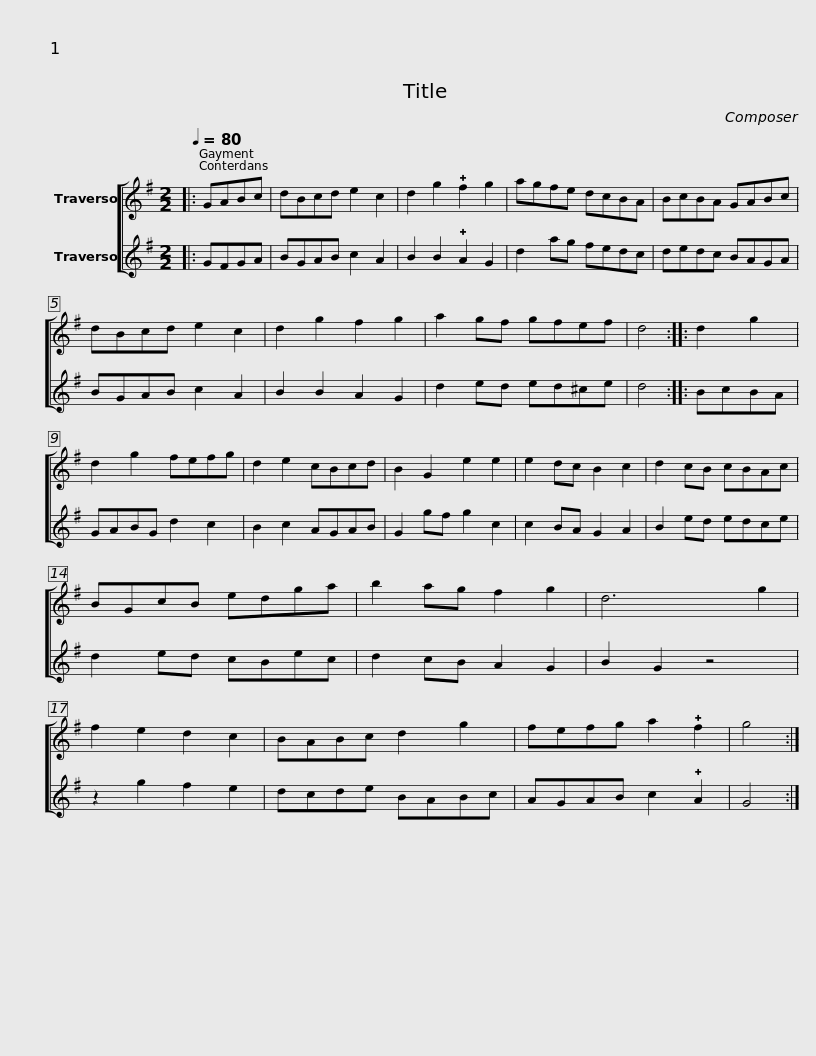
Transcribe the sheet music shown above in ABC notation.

X:1
%%score [ 1 2 ]
L:1/8
Q:1/4=80
M:2/2
I:linebreak $
K:G
V:1 treble
V:2 treble
V:1
|: GABc | dBcd e2 c2 | d2 g2 !plus!f2 g2 | agfe dcBA | BcBA GABc |$ %5
 dBcd e2 c2 | d2 g2 f2 g2 | a2 gf gfef | d4 ::$ d2 g2 | %10
 d2 g2 fefg | d2 e2 cBcd | B2 G2 e2 e2 | e2 dc B2 c2 | d2 cB cBAc | %15
 BGcB edga |$ b2 ag f2 g2 | d6 g2 | f2 e2 d2 c2 | BABc d2 g2 | %20
 fefg a2 !plus!f2 | g4 :| %22
V:2
|: GFGA | BGAB c2 A2 | B2 B2 !plus!A2 G2 | d2 ag fedc | dedc BAGA |$ %5
 BGAB c2 A2 | B2 B2 A2 G2 | d2 ed ed^ce | d4 ::$ BcBA | %10
 GABG d2 c2 | B2 c2 AGAB | G2 gf g2 c2 | c2 BA G2 A2 | B2 ed edce | %15
 d2 ed cBec |$ d2 cB A2 G2 | B2 G2 z4 | z2 g2 f2 e2 | dcde BABc | %20
 AGAB c2 !plus!A2 | G4 :| %22
